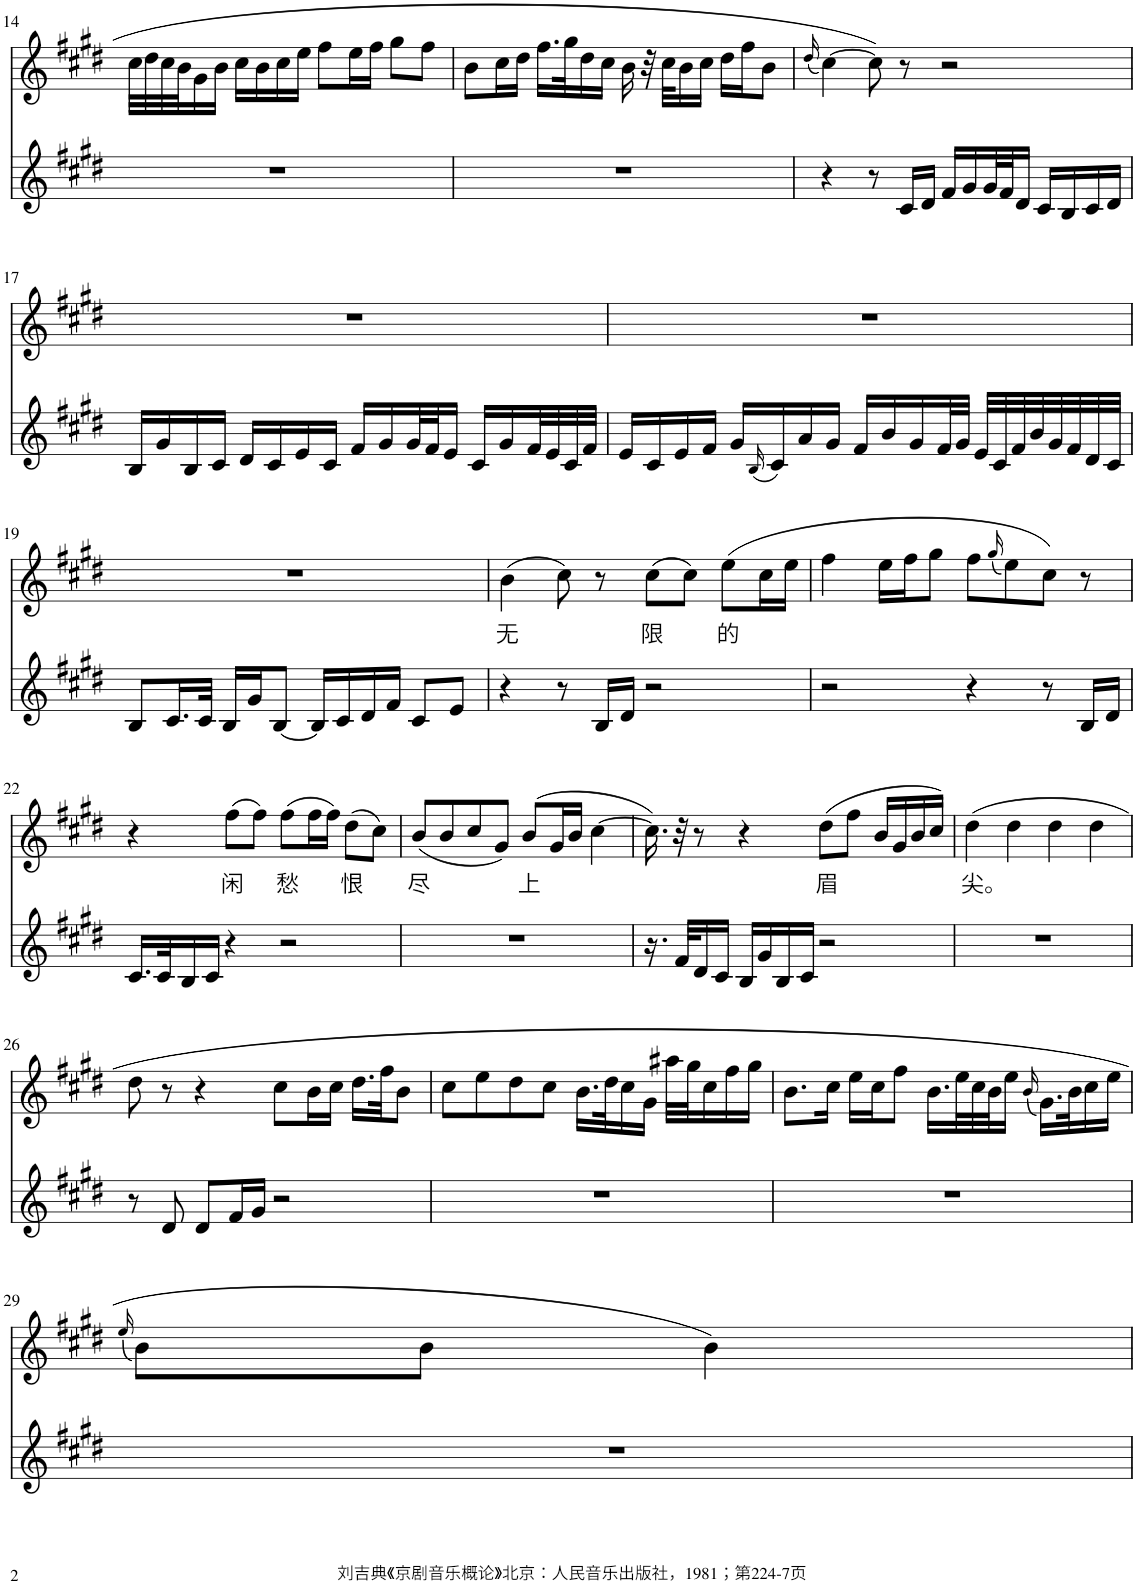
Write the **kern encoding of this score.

**kern	**kern	**text
*part2	*part1	*part1
*staff2	*staff1	*staff1
*I"Piano	*I"Piano	*
*I'Pno	*I'Pno	*
!!LO:PB:g=z
*clefG2	*clefG2	*
*k[f#c#g#d#]	*k[f#c#g#d#]	*
*M4/4	*M4/4	*
=14	=14	=14
1r	32cc#\LLL	.
.	32dd#\	.
.	32cc#\	.
.	32b\J	.
.	16g#\	.
.	16b\JJ	.
.	16cc#\LL	.
.	16b\	.
.	16cc#\	.
.	16ee\JJ	.
.	8ff#\L	.
.	16ee\L	.
.	16ff#\JJ	.
.	8gg#\L	.
.	8ff#\J	.
=15	=15	=15
1r	8b\L	.
.	16cc#\L	.
.	16dd#\JJ	.
.	16.ff#\LL	.
.	32gg#\K	.
.	16dd#\	.
.	16cc#\JJ	.
.	16b\	.
.	32r	.
.	32cc#\KLL	.
.	16b\	.
.	16cc#\JJ	.
.	16dd#\LL	.
.	16ff#\J	.
.	8b\J	.
=16	=16	=16
.	(16qdd#/	.
4r	[4cc#\)	.
8r	8cc#\]	.
16c#/LL	8r	.
16d#/JJ	.	.
16f#/LL	2r	.
16g#/	.	.
32g#/L	.	.
32f#/J	.	.
16d#/JJ	.	.
16c#/LL	.	.
16B/	.	.
16c#/	.	.
16d#/JJ	.	.
!!LO:LB:g=z
=17	=17	=17
16B/LL	1r	.
16g#/	.	.
16B/	.	.
16c#/JJ	.	.
16d#/LL	.	.
16c#/	.	.
16e/	.	.
16c#/JJ	.	.
16f#/LL	.	.
16g#/	.	.
32g#/L	.	.
32f#/J	.	.
16e/JJ	.	.
16c#/LL	.	.
16g#/	.	.
32f#/L	.	.
32e/	.	.
32c#/	.	.
32f#/JJJ	.	.
=18	=18	=18
16e/LL	1r	.
16c#/	.	.
16e/	.	.
16f#/JJ	.	.
16g#/LL	.	.
(16qB/	.	.
16c#/)	.	.
16a/	.	.
16g#/JJ	.	.
16f#/LL	.	.
16b/	.	.
16g#/	.	.
32f#/L	.	.
32g#/JJJ	.	.
32e/LLL	.	.
32c#/	.	.
32f#/	.	.
32b/	.	.
32g#/	.	.
32f#/	.	.
32d#/	.	.
32c#/JJJ	.	.
!!LO:LB:g=z
=19	=19	=19
8B/L	1r	.
16.c#/L	.	.
32c#/JJk	.	.
16B/LL	.	.
16g#/J	.	.
[8B/J	.	.
16B/LL]	.	.
16c#/	.	.
16d#/	.	.
16f#/JJ	.	.
8c#/L	.	.
8e/J	.	.
=20	=20	=20
!	!	!LO:LY:b
4r	(4b\	无
8r	8cc#\)	.
16B/LL	8r	.
16d#/JJ	.	.
!	!	!LO:LY:b
2r	(8cc#\L	限
.	8cc#\J)	.
!	!	!LO:LY:b
.	(8ee\L	的
.	16cc#\L	.
.	16ee\JJ	.
=21	=21	=21
2r	4ff#\	.
.	16ee\LL	.
.	16ff#\J	.
.	8gg#\J	.
4r	8ff#\L	.
.	(16qgg#/	.
.	8ee\)	.
8r	8cc#\J)	.
16B/LL	8r	.
16d#/JJ	.	.
!!LO:LB:g=z
=22	=22	=22
16.c#/LL	4r	.
32c#/K	.	.
16B/	.	.
16c#/JJ	.	.
!	!	!LO:LY:b
4r	(8ff#\L	闲
.	8ff#\J)	.
!	!	!LO:LY:b
2r	(8ff#\L	愁
.	16ff#\L	.
.	16ff#\JJ)	.
!	!	!LO:LY:b
.	(8dd#\L	恨
.	8cc#\J)	.
=23	=23	=23
!	!	!LO:LY:b
1r	(8b/L	尽
.	8b/	.
.	8cc#/	.
.	8g#/J)	.
!	!	!LO:LY:b
.	(8b/L	上
.	16g#/L	.
.	16b/JJ	.
.	[4cc#\	.
=24	=24	=24
16.r	16.cc#\])	.
32f#/KLL	32r	.
16d#/	8r	.
16c#/JJ	.	.
16B/LL	4r	.
16g#/	.	.
16B/	.	.
16c#/JJ	.	.
!	!	!LO:LY:b
2r	(8dd#\L	眉
.	8ff#\J	.
.	16b/LL	.
.	16g#/	.
.	16b/	.
.	16cc#/JJ)	.
=25	=25	=25
!	!	!LO:LY:b
1r	(4dd#\	尖。
.	4dd#\	.
.	4dd#\	.
.	4dd#\	.
!!LO:LB:g=z
=26	=26	=26
8r	8dd#\	.
8d#/	8r	.
8d#/L	4r	.
16f#/L	.	.
16g#/JJ	.	.
2r	8cc#\L	.
.	16b\L	.
.	16cc#\JJ	.
.	16.dd#\LL	.
.	32ff#\JK	.
.	8b\J	.
=27	=27	=27
1r	8cc#\L	.
.	8ee\	.
.	8dd#\	.
.	8cc#\J	.
.	16.b\LL	.
.	32dd#\K	.
.	16cc#\	.
.	16g#\JJ	.
.	32aa#X\LLL	.
.	32gg#\J	.
.	16cc#\	.
.	16ff#\	.
.	16gg#\JJ	.
=28	=28	=28
1r	8.b\L	.
.	16cc#\Jk	.
.	16ee\LL	.
.	16cc#\J	.
.	8ff#\J	.
.	16.b\LL	.
.	32ee\L	.
.	32cc#\	.
.	32b\J	.
.	16ee\JJ	.
.	(16qb/	.
.	16.g#\LL)	.
.	32b\K	.
.	16cc#\	.
.	16ee\JJ	.
!!LO:LB:g=z
=29	=29	=29
.	(16qee/	.
1r	8b\L)	.
.	8b\J	.
.	4b\)	.
.	2ryy	.
=	=	=
*-	*-	*-
